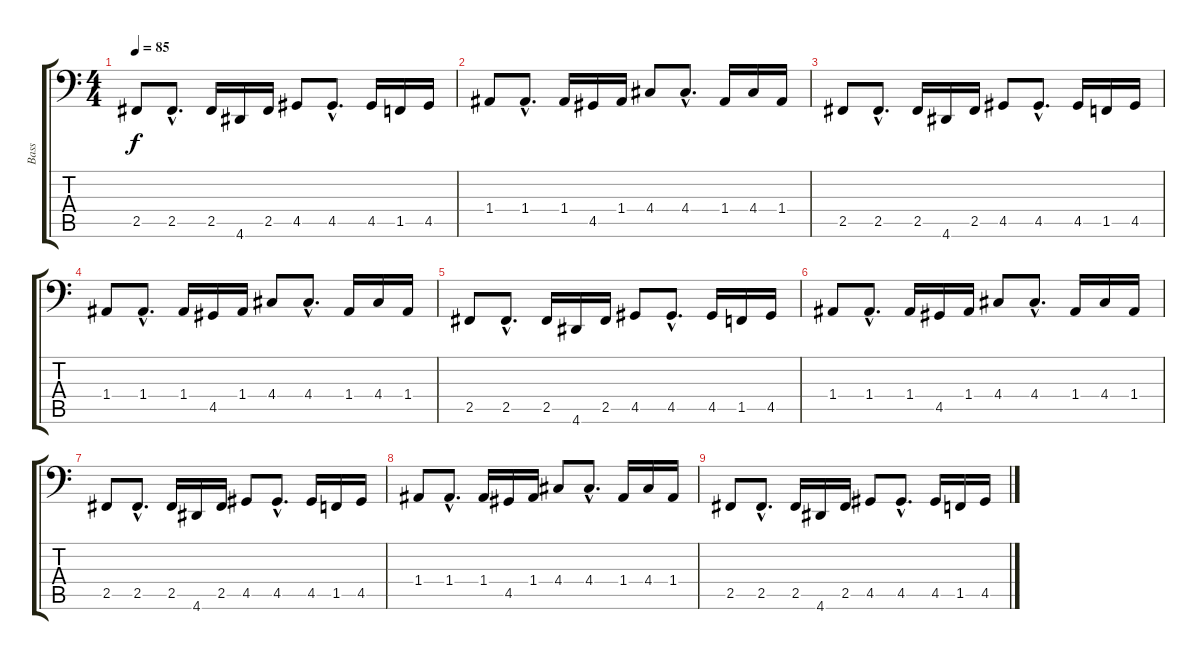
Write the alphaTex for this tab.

\track ("Bass" "Bass") {instrument synthbass2}
\staff {score tabs}
\tuning (C3 G2 D2 A1 E1 B0) {hide}
\ts (4 4)
\tempo 85
\clef f4
\ks c
2.5.8{dy f} 2.5{hac}.8{d} 2.5.16 4.6.16 2.5.16 4.5.8 4.5{hac}.8{d} 4.5.16 1.5.16 4.5.16 |
1.4.8 1.4{hac}.8{d} 1.4.16 4.5.16 1.4.16 4.4.8 4.4{hac}.8{d} 1.4.16 4.4.16 1.4.16 |
2.5.8 2.5{hac}.8{d} 2.5.16 4.6.16 2.5.16 4.5.8 4.5{hac}.8{d} 4.5.16 1.5.16 4.5.16 |
1.4.8 1.4{hac}.8{d} 1.4.16 4.5.16 1.4.16 4.4.8 4.4{hac}.8{d} 1.4.16 4.4.16 1.4.16 |
2.5.8 2.5{hac}.8{d} 2.5.16 4.6.16 2.5.16 4.5.8 4.5{hac}.8{d} 4.5.16 1.5.16 4.5.16 |
1.4.8 1.4{hac}.8{d} 1.4.16 4.5.16 1.4.16 4.4.8 4.4{hac}.8{d} 1.4.16 4.4.16 1.4.16 |
2.5.8 2.5{hac}.8{d} 2.5.16 4.6.16 2.5.16 4.5.8 4.5{hac}.8{d} 4.5.16 1.5.16 4.5.16 |
1.4.8 1.4{hac}.8{d} 1.4.16 4.5.16 1.4.16 4.4.8 4.4{hac}.8{d} 1.4.16 4.4.16 1.4.16 |
2.5.8 2.5{hac}.8{d} 2.5.16 4.6.16 2.5.16 4.5.8 4.5{hac}.8{d} 4.5.16 1.5.16 4.5.16
